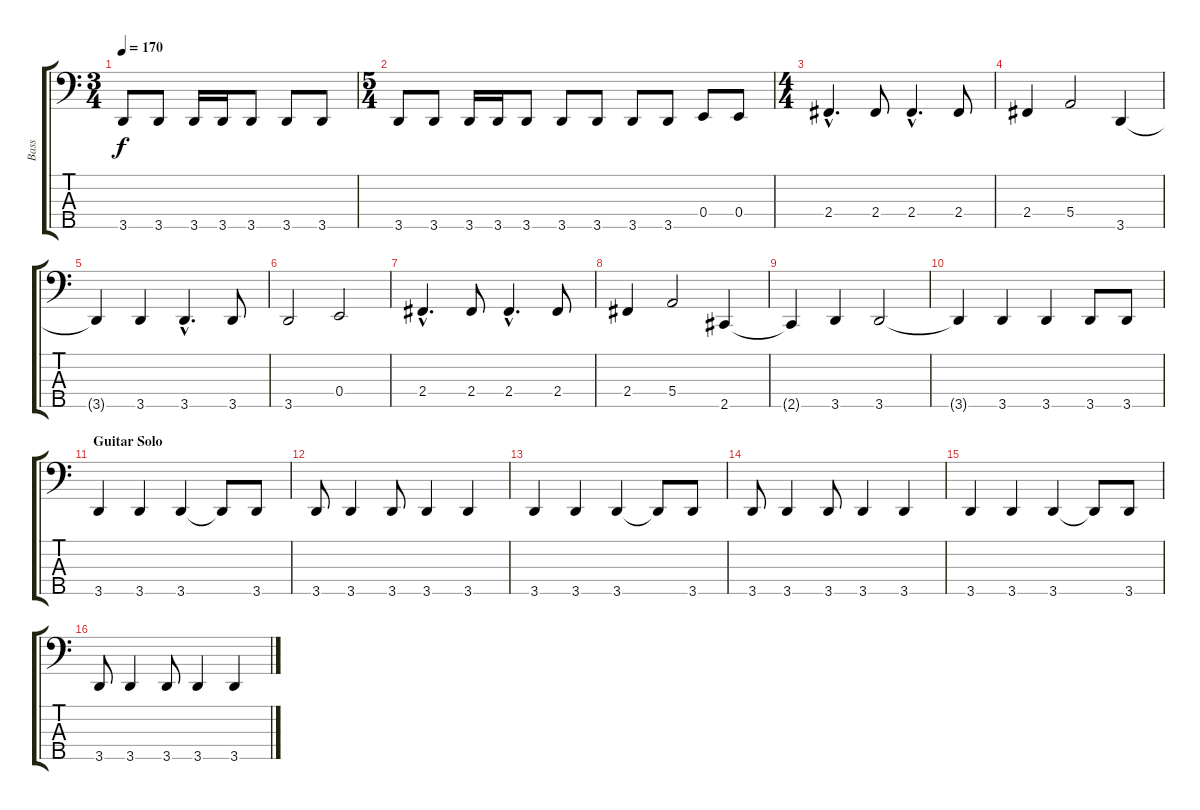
\track ("Bass" "Bass") {instrument electricbasspick}
\staff {score tabs}
\tuning (G2 D2 A1 E1 B0) {hide}
\ts (3 4)
\tempo 170
\clef f4
\ks c
3.5.8{dy f} 3.5.8 3.5.16 3.5.16 3.5.8 3.5.8 3.5.8 |
\ts (5 4)
3.5.8 3.5.8 3.5.16 3.5.16 3.5.8 3.5.8 3.5.8 3.5.8 3.5.8 0.4.8 0.4.8 |
\ts (4 4)
\section ("" "")
2.4{hac}.4{d} 2.4.8 2.4{hac}.4{d} 2.4.8 |
2.4.4 5.4.2 3.5.4 |
3.5{t}.4 3.5.4 3.5{hac}.4{d} 3.5.8 |
3.5.2 0.4.2 |
2.4{hac}.4{d} 2.4.8 2.4{hac}.4{d} 2.4.8 |
2.4.4 5.4.2 2.5.4 |
2.5{t}.4 3.5.4 3.5.2 |
3.5{t}.4 3.5.4 3.5.4 3.5.8 3.5.8 |
\section ("" "Guitar Solo")
3.5.4 3.5.4 3.5.4 3.5{t}.8 3.5.8 |
3.5.8 3.5.4 3.5.8 3.5.4 3.5.4 |
3.5.4 3.5.4 3.5.4 3.5{t}.8 3.5.8 |
3.5.8 3.5.4 3.5.8 3.5.4 3.5.4 |
3.5.4 3.5.4 3.5.4 3.5{t}.8 3.5.8 |
3.5.8 3.5.4 3.5.8 3.5.4 3.5.4
